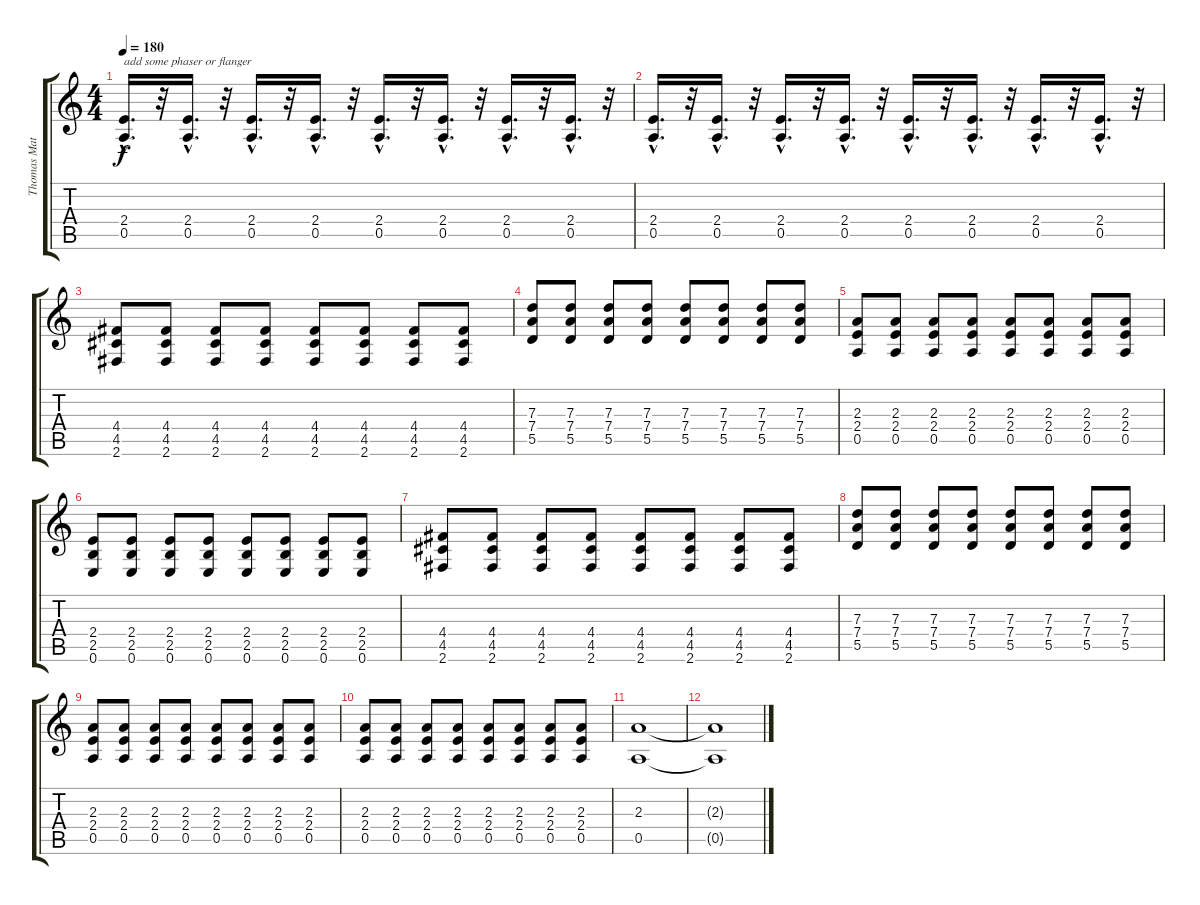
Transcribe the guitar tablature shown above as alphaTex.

\track ("Thomas Matthew Delonge" "Thomas Mat") {instrument distortionguitar}
\staff {score tabs}
\tuning (E4 B3 G3 D3 A2 E2) {hide}
\ts (4 4)
\tempo 180
\clef g2
\ks c
(2.4{hac} 0.5{hac}).16{d txt "add some phaser or flanger" dy f instrument distortionguitar} r.32 (2.4{hac} 0.5{hac}).16{d} r.32 (2.4{hac} 0.5{hac}).16{d} r.32 (2.4{hac} 0.5{hac}).16{d} r.32 (2.4{hac} 0.5{hac}).16{d} r.32 (2.4{hac} 0.5{hac}).16{d} r.32 (2.4{hac} 0.5{hac}).16{d} r.32 (2.4{hac} 0.5{hac}).16{d} r.32 |
(2.4{hac} 0.5{hac}).16{d} r.32 (2.4{hac} 0.5{hac}).16{d} r.32 (2.4{hac} 0.5{hac}).16{d} r.32 (2.4{hac} 0.5{hac}).16{d} r.32 (2.4{hac} 0.5{hac}).16{d} r.32 (2.4{hac} 0.5{hac}).16{d} r.32 (2.4{hac} 0.5{hac}).16{d} r.32 (2.4{hac} 0.5{hac}).16{d} r.32 |
(4.4 4.5 2.6).8 (4.4 4.5 2.6).8 (4.4 4.5 2.6).8 (4.4 4.5 2.6).8 (4.4 4.5 2.6).8 (4.4 4.5 2.6).8 (4.4 4.5 2.6).8 (4.4 4.5 2.6).8 |
(7.3 7.4 5.5).8 (7.3 7.4 5.5).8 (7.3 7.4 5.5).8 (7.3 7.4 5.5).8 (7.3 7.4 5.5).8 (7.3 7.4 5.5).8 (7.3 7.4 5.5).8 (7.3 7.4 5.5).8 |
(2.3 2.4 0.5).8 (2.3 2.4 0.5).8 (2.3 2.4 0.5).8 (2.3 2.4 0.5).8 (2.3 2.4 0.5).8 (2.3 2.4 0.5).8 (2.3 2.4 0.5).8 (2.3 2.4 0.5).8 |
(2.4 2.5 0.6).8 (2.4 2.5 0.6).8 (2.4 2.5 0.6).8 (2.4 2.5 0.6).8 (2.4 2.5 0.6).8 (2.4 2.5 0.6).8 (2.4 2.5 0.6).8 (2.4 2.5 0.6).8 |
(4.4 4.5 2.6).8 (4.4 4.5 2.6).8 (4.4 4.5 2.6).8 (4.4 4.5 2.6).8 (4.4 4.5 2.6).8 (4.4 4.5 2.6).8 (4.4 4.5 2.6).8 (4.4 4.5 2.6).8 |
(7.3 7.4 5.5).8 (7.3 7.4 5.5).8 (7.3 7.4 5.5).8 (7.3 7.4 5.5).8 (7.3 7.4 5.5).8 (7.3 7.4 5.5).8 (7.3 7.4 5.5).8 (7.3 7.4 5.5).8 |
(2.3 2.4 0.5).8 (2.3 2.4 0.5).8 (2.3 2.4 0.5).8 (2.3 2.4 0.5).8 (2.3 2.4 0.5).8 (2.3 2.4 0.5).8 (2.3 2.4 0.5).8 (2.3 2.4 0.5).8 |
(2.3 2.4 0.5).8 (2.3 2.4 0.5).8 (2.3 2.4 0.5).8 (2.3 2.4 0.5).8 (2.3 2.4 0.5).8 (2.3 2.4 0.5).8 (2.3 2.4 0.5).8 (2.3 2.4 0.5).8 |
(2.3 0.5).1{volume 0} |
(2.3{t} 0.5{t}).1
